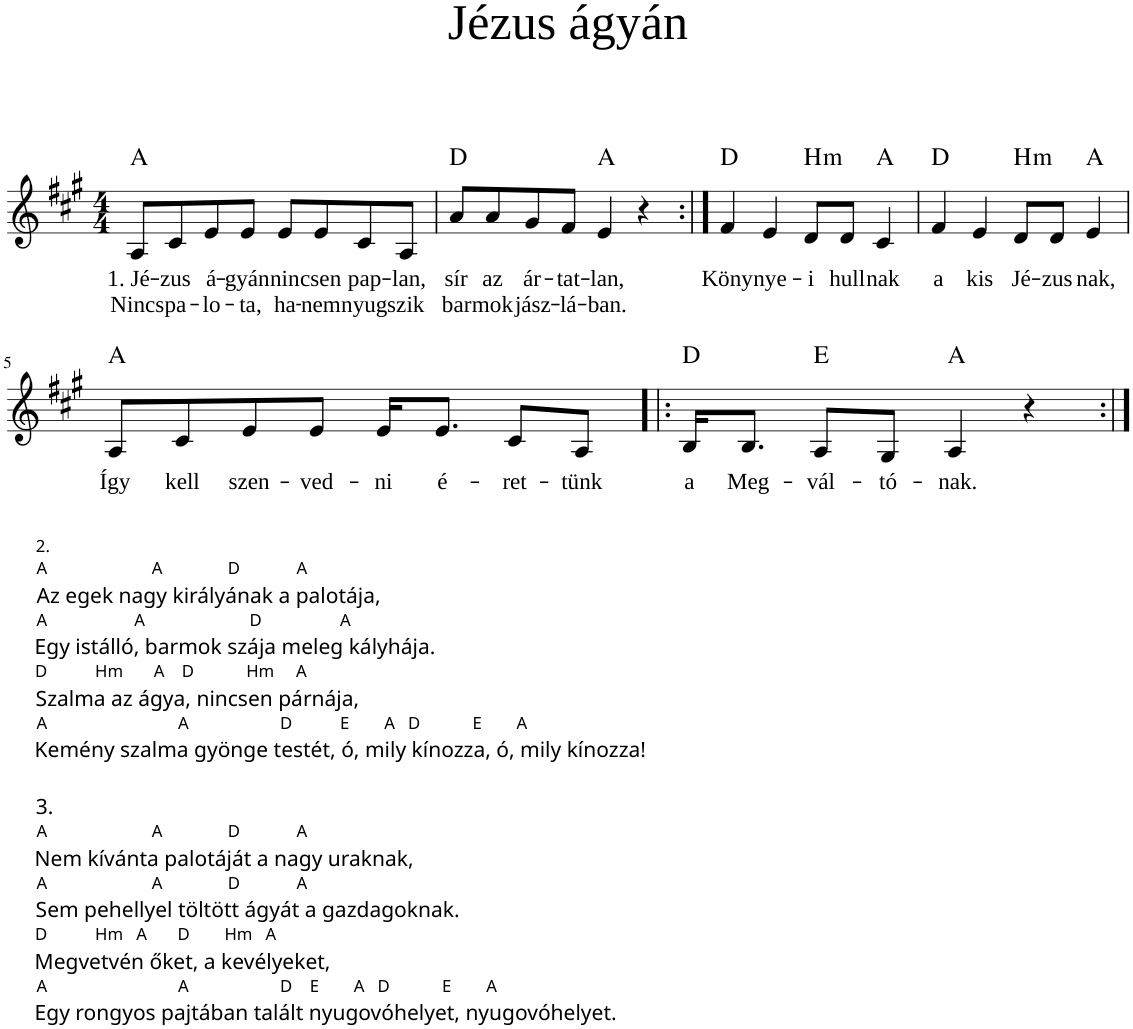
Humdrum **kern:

**kern	**text	**text	**harte
*part1	*part1	*part1	*part1
*staff1	*staff1	*staff1	*
*I"Voice	*	*	*
*clefG2	*	*	*
*k[f#c#g#]	*	*	*
*M4/4	*	*	*
=1	=1	=1	=1
!	!LO:LY:b	!LO:LY:b	!
8A/L	1. Jé-	Nincs	A:maj
!	!LO:LY:b	!LO:LY:b	!
8c#/	-zus	pa-	.
!	!LO:LY:b	!LO:LY:b	!
8e/	á-	-lo-	.
!	!LO:LY:b	!LO:LY:b	!
8e/J	-gyán	-ta,	.
!	!LO:LY:b	!LO:LY:b	!
8e/L	nin-	ha-	.
!	!LO:LY:b	!LO:LY:b	!
8e/	-csen	-nem	.
!	!LO:LY:b	!LO:LY:b	!
8c#/	pap-	nyug-	.
!	!LO:LY:b	!LO:LY:b	!
8A/J	-lan,	-szik	.
=2	=2	=2	=2
!	!LO:LY:b	!LO:LY:b	!
8a/L	sír	bar-	D:maj
!	!LO:LY:b	!LO:LY:b	!
8a/	az	-mok	.
!	!LO:LY:b	!LO:LY:b	!
8g#/	ár-	jász-	.
!	!LO:LY:b	!LO:LY:b	!
8f#/J	-tat-	-lá-	.
!	!LO:LY:b	!LO:LY:b	!
4e/	-lan,	-ban.	A:maj
4r	.	.	.
=3:|!	=3:|!	=3:|!	=3:|!
!	!LO:LY:b	!	!
4f#/	Köny-	.	D:maj
!	!LO:LY:b	!	!
4e/	-nye-	.	.
!	!LO:LY:b	!	!LO:H:kt=m
8d/L	-i	.	B:min
!	!LO:LY:b	!	!
8d/J	hull-	.	.
!	!LO:LY:b	!	!
4c#/	-nak	.	A:maj
=4	=4	=4	=4
!	!LO:LY:b	!	!
4f#/	a	.	D:maj
!	!LO:LY:b	!	!
4e/	kis	.	.
!	!LO:LY:b	!	!LO:H:kt=m
8d/L	Jé-	.	B:min
!	!LO:LY:b	!	!
8d/J	-zus-	.	.
!	!LO:LY:b	!	!
4e/	-nak,	.	A:maj
!!LO:LB:g=z
=5	=5	=5	=5
!	!LO:LY:b	!	!
8A/L	Így	.	A:maj
!	!LO:LY:b	!	!
8c#/	kell	.	.
!	!LO:LY:b	!	!
8e/	szen-	.	.
!	!LO:LY:b	!	!
8e/J	-ved-	.	.
!	!LO:LY:b	!	!
16e/KL	-ni	.	.
!	!LO:LY:b	!	!
8.e/J	é-	.	.
!	!LO:LY:b	!	!
8c#/L	-ret-	.	.
!	!LO:LY:b	!	!
8A/J	-tünk	.	.
=6!|:	=6!|:	=6!|:	=6!|:
!	!LO:LY:b	!	!
16B/KL	a	.	D:maj
!	!LO:LY:b	!	!
8.B/J	Meg-	.	.
!	!LO:LY:b	!	!
8A/L	-vál-	.	E:maj
!	!LO:LY:b	!	!
8G#/J	-tó-	.	.
!	!LO:LY:b	!	!
4A/	-nak.	.	A:maj
4r	.	.	.
=:|!	=:|!	=:|!	=:|!
*-	*-	*-	*-
